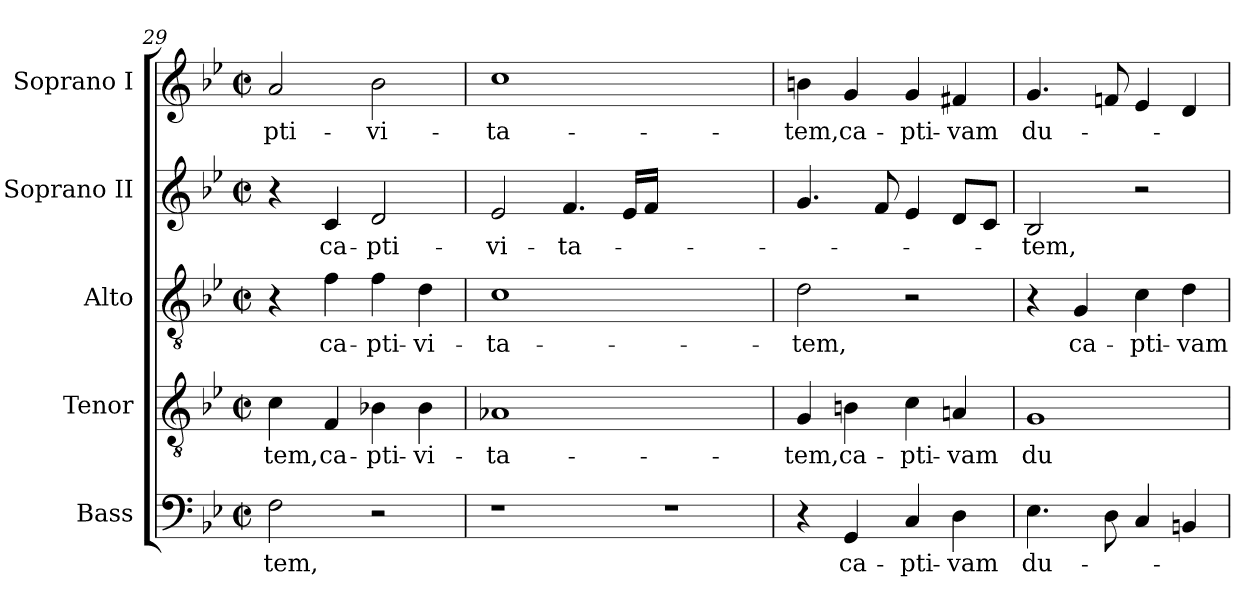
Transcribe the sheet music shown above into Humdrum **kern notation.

**kern	**text	**kern	**text	**kern	**text	**kern	**text	**kern	**text
*part5	*part5	*part4	*part4	*part3	*part3	*part2	*part2	*part1	*part1
*staff5	*staff5	*staff4	*staff4	*staff3	*staff3	*staff2	*staff2	*staff1	*staff1
*I"Bass	*	*I"Tenor	*	*I"Alto	*	*I"Soprano II	*	*I"Soprano I	*
*clefF4	*	*clefGv2	*	*clefGv2	*	*clefG2	*	*clefG2	*
*	*	*ITrd7c12	*	*	*	*	*	*	*
*k[b-e-]	*	*k[b-e-]	*	*k[b-e-]	*	*k[b-e-]	*	*k[b-e-]	*
*B-:	*	*B-:	*	*B-:	*	*B-:	*	*B-:	*
*M2/2	*	*M2/2	*	*M2/2	*	*M2/2	*	*M2/2	*
*met(c|)	*	*met(c|)	*	*met(c|)	*	*met(c|)	*	*met(c|)	*
=29	=29	=29	=29	=29	=29	=29	=29	=29	=29
!	!LO:LY:b:color=#000000	!	!	!	!	!	!	!	!
!	!	!	!LO:LY:b:color=#000000	!	!	!	!	!	!
!	!	!	!	!	!	!	!	!	!LO:LY:b:color=#000000
2Fi\	tem,	4Ci\	tem,	4r	.	4r	.	2ai/	pti-
!	!	!	!LO:LY:b:color=#000000	!	!	!	!	!	!
!	!	!	!	!	!LO:LY:b:color=#000000	!	!	!	!
!	!	!	!	!	!	!	!LO:LY:b:color=#000000	!	!
.	.	4FFi/	ca-	4fi\	ca-	4ci/	ca-	.	.
!	!	!	!LO:LY:b:color=#000000	!	!	!	!	!	!
!	!	!	!	!	!LO:LY:b:color=#000000	!	!	!	!
!	!	!	!	!	!	!	!LO:LY:b:color=#000000	!	!
!	!	!	!	!	!	!	!	!	!LO:LY:b:color=#000000
2r	.	4BB-Xi\	pti-	4fi\	pti-	2di/	pti-	2b-i\	vi-
!	!	!	!LO:LY:b:color=#000000	!	!	!	!	!	!
!	!	!	!	!	!LO:LY:b:color=#000000	!	!	!	!
.	.	4BB-i\	vi-	4di\	vi-	.	.	.	.
=30	=30	=30	=30	=30	=30	=30	=30	=30	=30
!	!	!	!LO:LY:b:color=#000000	!	!	!	!	!	!
!	!	!	!	!	!LO:LY:b:color=#000000	!	!	!	!
!	!	!	!	!	!	!	!LO:LY:b:color=#000000	!	!
!	!	!	!	!	!	!	!	!	!LO:LY:b:color=#000000
1r	.	1AA-Xi	ta-	1ci	ta-	2e-i/	vi-	1cci	ta-
!	!	!	!	!	!	!	!LO:LY:b:color=#000000	!	!
.	.	.	.	.	.	4.fi/	ta--	.	.
.	.	.	.	.	.	16e-i/LL	.	.	.
.	.	.	.	.	.	16fi/JJ	.	.	.
1r	.	1ryy	.	1ryy	.	1ryy	.	1ryy	.
!!LO:PB:g=z
=31	=31	=31	=31	=31	=31	=31	=31	=31	=31
!	!	!	!LO:LY:b:color=#000000	!	!	!	!	!	!
!	!	!	!	!	!LO:LY:b:color=#000000	!	!	!	!
!	!	!	!	!	!	!	!	!	!LO:LY:b:color=#000000
4r	.	4GGi/	tem,	2di\	tem,	4.gi/	.	4bni\	tem,
!	!LO:LY:b:color=#000000	!	!	!	!	!	!	!	!
!	!	!	!LO:LY:b:color=#000000	!	!	!	!	!	!
!	!	!	!	!	!	!	!	!	!LO:LY:b:color=#000000
4GGi/	ca-	4BBni\	ca-	.	.	.	.	4gi/	ca-
.	.	.	.	.	.	8fi/	.	.	.
!	!LO:LY:b:color=#000000	!	!	!	!	!	!	!	!
!	!	!	!LO:LY:b:color=#000000	!	!	!	!	!	!
!	!	!	!	!	!	!	!	!	!LO:LY:b:color=#000000
4Ci/	pti-	4Ci\	pti-	2r	.	4e-i/	.	4gi/	pti-
!	!LO:LY:b:color=#000000	!	!	!	!	!	!	!	!
!	!	!	!LO:LY:b:color=#000000	!	!	!	!	!	!
!	!	!	!	!	!	!	!	!	!LO:LY:b:color=#000000
4Di\	vam	4AAni/	vam	.	.	8di/L	.	4f#Xi/	vam
.	.	.	.	.	.	8ci/J	.	.	.
=32	=32	=32	=32	=32	=32	=32	=32	=32	=32
!	!LO:LY:b:color=#000000	!	!	!	!	!	!	!	!
!	!	!	!LO:LY:b:color=#000000	!	!	!	!	!	!
!	!	!	!	!	!	!	!LO:LY:b:color=#000000	!	!
!	!	!	!	!	!	!	!	!	!LO:LY:b:color=#000000
4.E-i\	du--	1GGi	du-	4r	.	2B-i/	-tem,	4.gi/	du--
!	!	!	!	!	!LO:LY:b:color=#000000	!	!	!	!
.	.	.	.	4Gi/	ca-	.	.	.	.
8Di\	.	.	.	.	.	.	.	8fni/	.
!	!	!	!	!	!LO:LY:b:color=#000000	!	!	!	!
4Ci/	.	.	.	4ci\	pti-	2r	.	4e-i/	.
!	!	!	!	!	!LO:LY:b:color=#000000	!	!	!	!
4BBni/	.	.	.	4di\	vam	.	.	4di/	.
=	=	=	=	=	=	=	=	=	=
*-	*-	*-	*-	*-	*-	*-	*-	*-	*-
